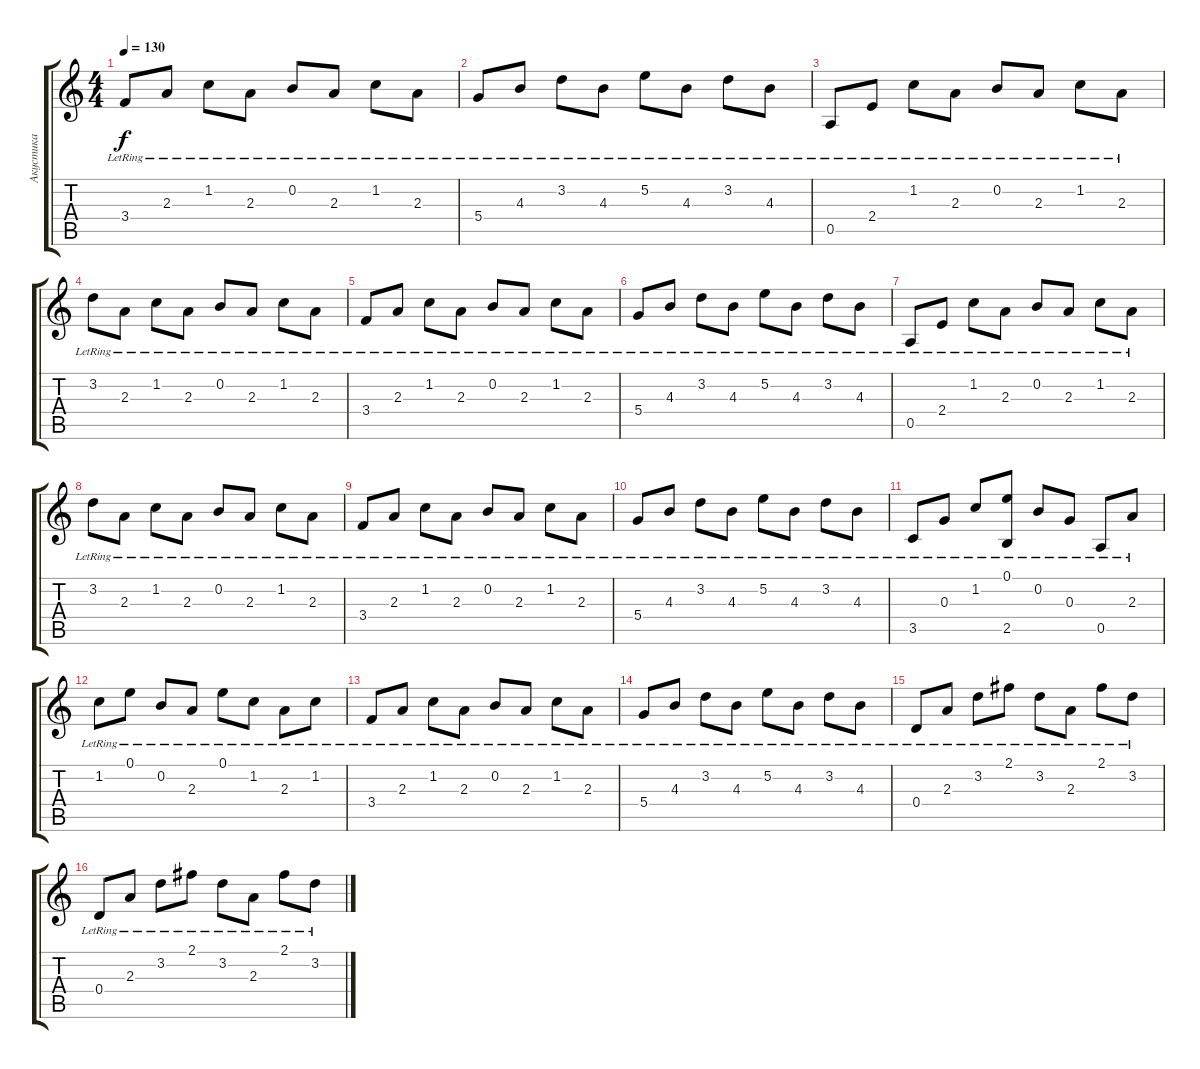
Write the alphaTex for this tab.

\track ("Акустика" "Акустика") {instrument acousticguitarsteel}
\staff {score tabs}
\tuning (E4 B3 G3 D3 A2 E2) {hide}
\ts (4 4)
\tempo 130
\clef g2
\ks c
3.4{lr}.8{dy f} 2.3{lr}.8 1.2{lr}.8 2.3{lr}.8 0.2{lr}.8 2.3{lr}.8 1.2{lr}.8 2.3{lr}.8 |
5.4{lr}.8 4.3{lr}.8 3.2{lr}.8 4.3{lr}.8 5.2{lr}.8 4.3{lr}.8 3.2{lr}.8 4.3{lr}.8 |
0.5{lr}.8 2.4{lr}.8 1.2{lr}.8 2.3{lr}.8 0.2{lr}.8 2.3{lr}.8 1.2{lr}.8 2.3{lr}.8 |
3.2{lr}.8 2.3{lr}.8 1.2{lr}.8 2.3{lr}.8 0.2{lr}.8 2.3{lr}.8 1.2{lr}.8 2.3{lr}.8 |
3.4{lr}.8 2.3{lr}.8 1.2{lr}.8 2.3{lr}.8 0.2{lr}.8 2.3{lr}.8 1.2{lr}.8 2.3{lr}.8 |
5.4{lr}.8 4.3{lr}.8 3.2{lr}.8 4.3{lr}.8 5.2{lr}.8 4.3{lr}.8 3.2{lr}.8 4.3{lr}.8 |
0.5{lr}.8 2.4{lr}.8 1.2{lr}.8 2.3{lr}.8 0.2{lr}.8 2.3{lr}.8 1.2{lr}.8 2.3{lr}.8 |
3.2{lr}.8 2.3{lr}.8 1.2{lr}.8 2.3{lr}.8 0.2{lr}.8 2.3{lr}.8 1.2{lr}.8 2.3{lr}.8 |
3.4{lr}.8 2.3{lr}.8 1.2{lr}.8 2.3{lr}.8 0.2{lr}.8 2.3{lr}.8 1.2{lr}.8 2.3{lr}.8 |
5.4{lr}.8 4.3{lr}.8 3.2{lr}.8 4.3{lr}.8 5.2{lr}.8 4.3{lr}.8 3.2{lr}.8 4.3{lr}.8 |
3.5{lr}.8 0.3{lr}.8 1.2{lr}.8 (0.1{lr} 2.5{lr}).8 0.2{lr}.8 0.3{lr}.8 0.5{lr}.8 2.3{lr}.8 |
1.2{lr}.8 0.1{lr}.8 0.2{lr}.8 2.3{lr}.8 0.1{lr}.8 1.2{lr}.8 2.3{lr}.8 1.2{lr}.8 |
3.4{lr}.8 2.3{lr}.8 1.2{lr}.8 2.3{lr}.8 0.2{lr}.8 2.3{lr}.8 1.2{lr}.8 2.3{lr}.8 |
5.4{lr}.8 4.3{lr}.8 3.2{lr}.8 4.3{lr}.8 5.2{lr}.8 4.3{lr}.8 3.2{lr}.8 4.3{lr}.8 |
0.4{lr}.8 2.3{lr}.8 3.2{lr}.8 2.1{lr}.8 3.2{lr}.8 2.3{lr}.8 2.1{lr}.8 3.2{lr}.8 |
0.4{lr}.8 2.3{lr}.8 3.2{lr}.8 2.1{lr}.8 3.2{lr}.8 2.3{lr}.8 2.1{lr}.8 3.2{lr}.8
